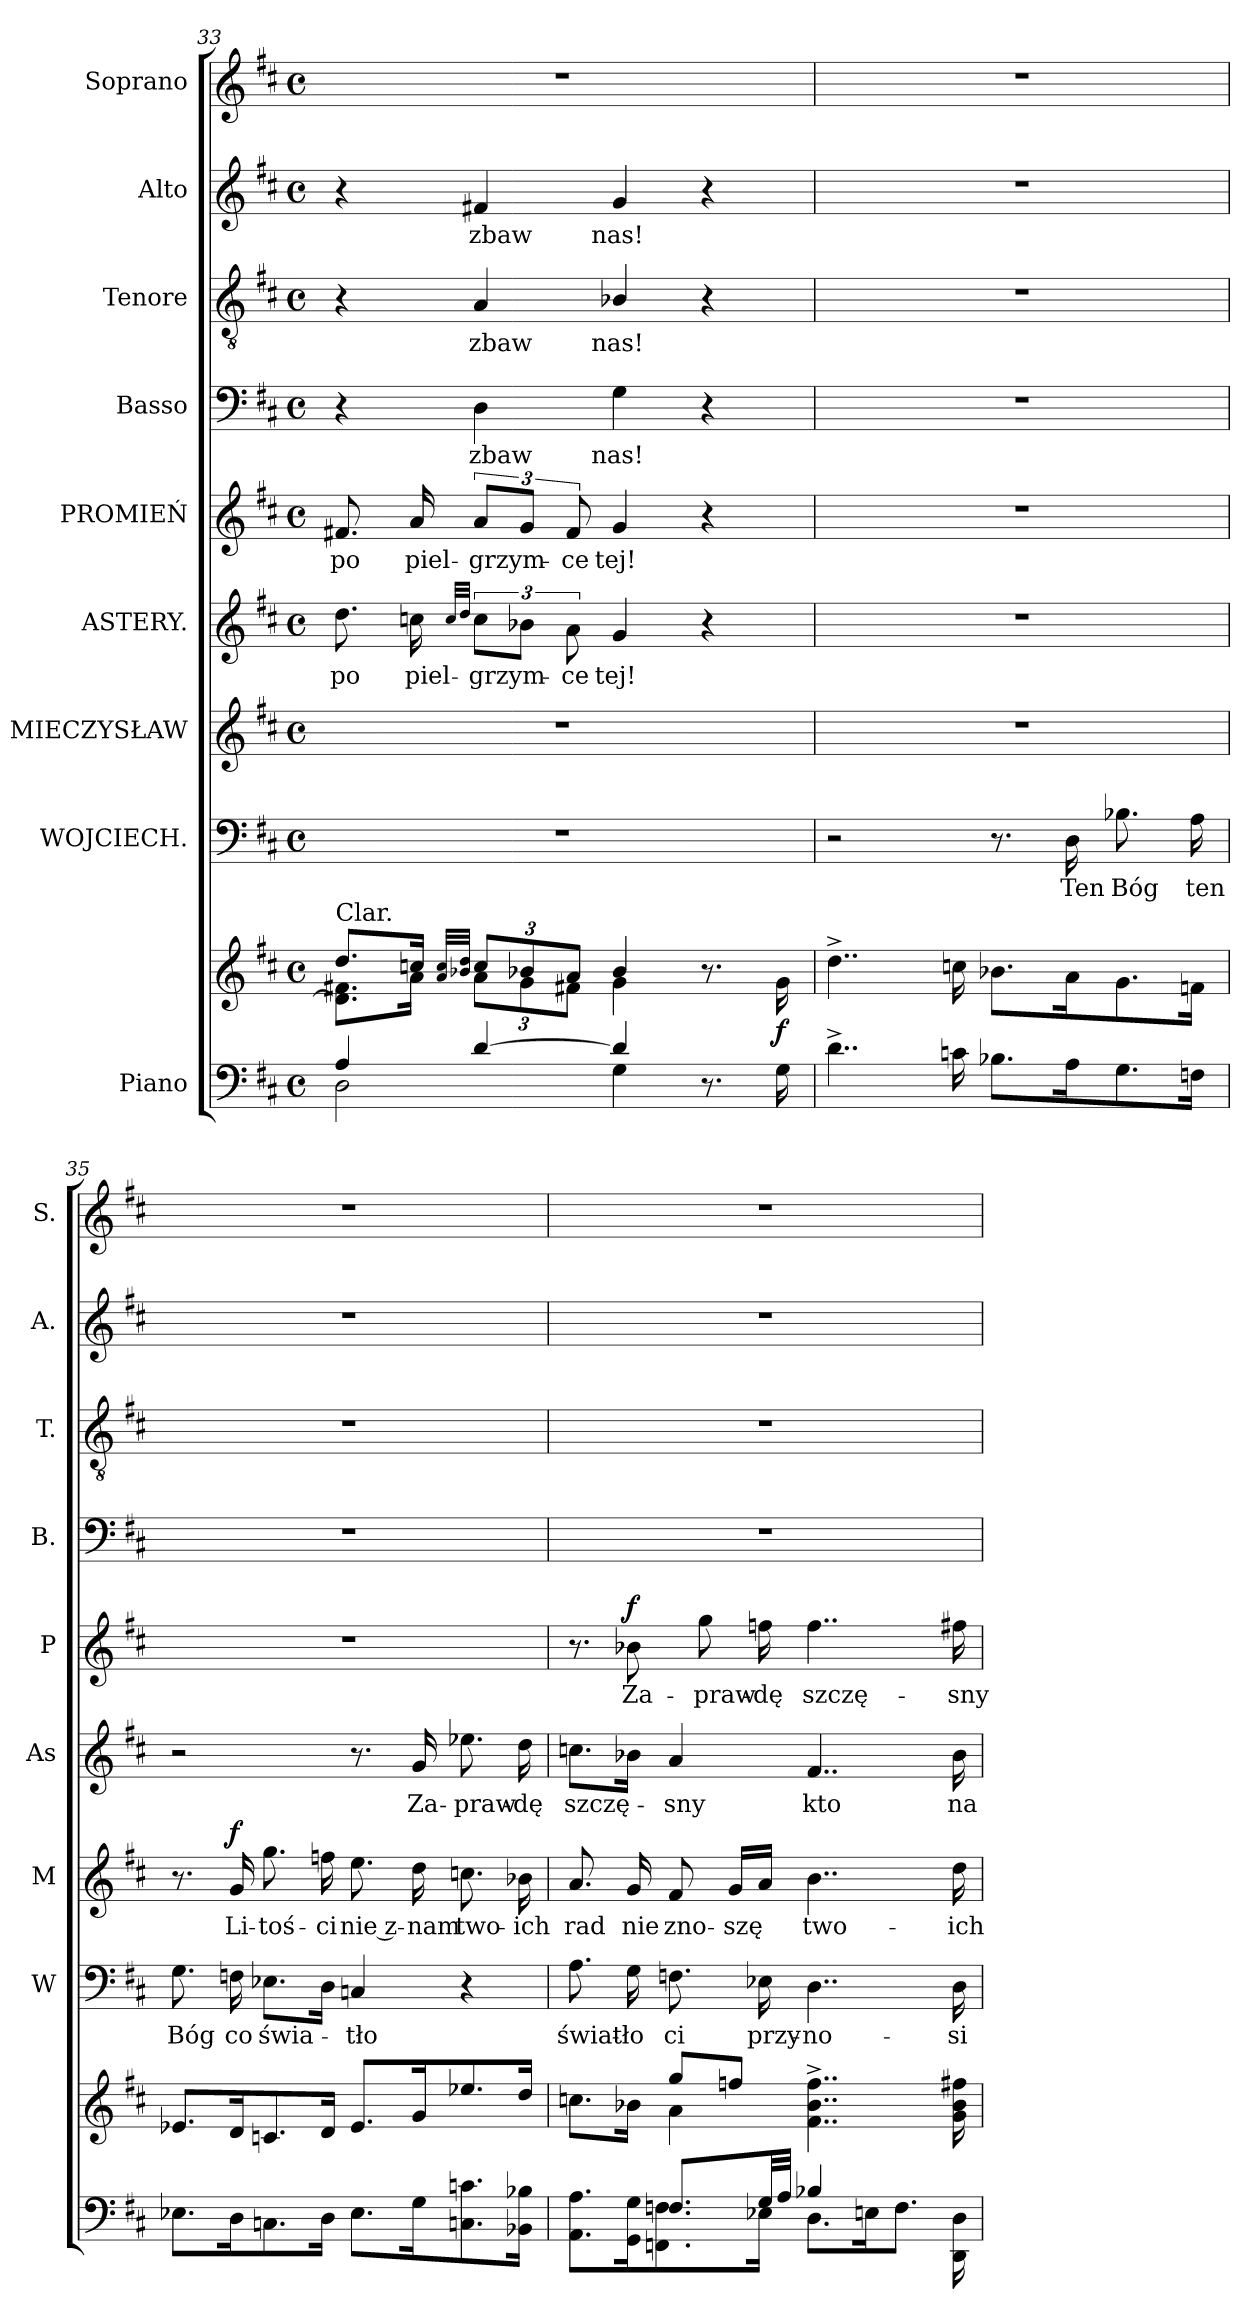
**kern	**kern	**dynam	**kern	**text	**kern	**text	**dynam	**kern	**text	**kern	**text	**dynam	**kern	**text	**kern	**text	**kern	**text	**kern
*part9	*part9	*part9	*part8	*part8	*part7	*part7	*part7	*part6	*part6	*part5	*part5	*part5	*part4	*part4	*part3	*part3	*part2	*part2	*part1
*staff10	*staff9	*staff9/10	*staff8	*staff8	*staff7	*staff7	*staff7	*staff6	*staff6	*staff5	*staff5	*staff5	*staff4	*staff4	*staff3	*staff3	*staff2	*staff2	*staff1
*I"Piano	*	*	*I"WOJCIECH.	*	*I"MIECZYSŁAW	*	*	*I"ASTERY.	*	*I"PROMIEŃ	*	*	*I"Basso	*	*I"Tenore	*	*I"Alto	*	*I"Soprano
*	*	*	*I'W	*	*I'M	*	*	*I'As	*	*I'P	*	*	*I'B.	*	*I'T.	*	*I'A.	*	*I'S.
*clefF4	*clefG2	*	*clefF4	*	*clefG2	*	*	*clefG2	*	*clefG2	*	*	*clefF4	*	*clefGv2	*	*clefG2	*	*clefG2
*k[f#c#]	*k[f#c#]	*	*k[f#c#]	*	*k[f#c#]	*	*	*k[f#c#]	*	*k[f#c#]	*	*	*k[f#c#]	*	*k[f#c#]	*	*k[f#c#]	*	*k[f#c#]
*D:	*D:	*	*D:	*	*D:	*	*	*D:	*	*D:	*	*	*D:	*	*D:	*	*D:	*	*D:
*M4/4	*M4/4	*	*M4/4	*	*M4/4	*	*	*M4/4	*	*M4/4	*	*	*M4/4	*	*M4/4	*	*M4/4	*	*M4/4
*met(c)	*met(c)	*	*met(c)	*	*met(c)	*	*	*met(c)	*	*met(c)	*	*	*met(c)	*	*met(c)	*	*met(c)	*	*met(c)
=33	=33	=33	=33	=33	=33	=33	=33	=33	=33	=33	=33	=33	=33	=33	=33	=33	=33	=33	=33
*^	*^	*	*	*	*	*	*	*	*	*	*	*	*	*	*	*	*	*	*
!	!	!LO:TX:a:t=Clar.	!	!	!	!	!	!	!	!	!	!	!	!	!	!	!	!	!	!	!
4A/	2D\	8.dd/L	8.d]\ 8.f#X\L	.	1r	.	1r	.	.	8.dd\	po	8.f#X/	po	.	4r	.	4r	.	4r	.	1r
.	.	16ccn/Jk	16a\Jk	.	.	.	.	.	.	16ccn\	piel-	16a/	piel-	.	.	.	.	.	.	.	.
.	.	32qqa/ 32qqcc/LLL	.	.	.	.	.	.	.	32qqcc/LLL	.	.	.	.	.	.	.	.	.	.	.
.	.	32qqb-X/ 32qqdd/JJJ	.	.	.	.	.	.	.	32qqdd/JJJ	.	.	.	.	.	.	.	.	.	.	.
[4d/	.	12cc/L	12a\L	.	.	.	.	.	.	12cc\L	-grzym-	12a/L	-grzym-	.	4D\	zbaw	4A/	zbaw	4f#X/	zbaw	.
.	.	12b-X/	12g\	.	.	.	.	.	.	12b-X\J	.	12g/J	.	.	.	.	.	.	.	.	.
.	.	12a/J	12f#X\J	.	.	.	.	.	.	12a\	-ce	12f#/	-ce	.	.	.	.	.	.	.	.
4d/]	4G\	4b-/	4g\	.	.	.	.	.	.	4g/	tej!	4g/	tej!	.	4G\	nas!	4B-X/	nas!	4g/	nas!	.
8.r	4ryy	8.r	4ryy	.	.	.	.	.	.	4r	.	4r	.	.	4r	.	4r	.	4r	.	.
16G\	.	16g\	.	f	.	.	.	.	.	.	.	.	.	.	.	.	.	.	.	.	.
*v	*v	*	*	*	*	*	*	*	*	*	*	*	*	*	*	*	*	*	*	*	*
*	*v	*v	*	*	*	*	*	*	*	*	*	*	*	*	*	*	*	*	*	*
=34	=34	=34	=34	=34	=34	=34	=34	=34	=34	=34	=34	=34	=34	=34	=34	=34	=34	=34	=34
4..d^\	4..dd^\	.	2r	.	1r	.	.	1r	.	1r	.	.	1r	.	1r	.	1r	.	1r
16cn\	16ccn\	.	.	.	.	.	.	.	.	.	.	.	.	.	.	.	.	.	.
8.B-X\L	8.b-X\L	.	8.r	.	.	.	.	.	.	.	.	.	.	.	.	.	.	.	.
16A\K	16a\K	.	16D\	Ten	.	.	.	.	.	.	.	.	.	.	.	.	.	.	.
8.G\	8.g\	.	8.B-X\	Bóg	.	.	.	.	.	.	.	.	.	.	.	.	.	.	.
16Fn\Jk	16fn\Jk	.	16A\	ten	.	.	.	.	.	.	.	.	.	.	.	.	.	.	.
=35	=35	=35	=35	=35	=35	=35	=35	=35	=35	=35	=35	=35	=35	=35	=35	=35	=35	=35	=35
8.E-X\L	8.e-X/L	.	8.G\	Bóg	8.r	.	.	2r	.	1r	.	.	1r	.	1r	.	1r	.	1r
!	!	!	!	!	!	!	!LO:DY:a	!	!	!	!	!	!	!	!	!	!	!	!
16D\K	16d/K	.	16Fn\	co	16g/	Li-	f	.	.	.	.	.	.	.	.	.	.	.	.
8.Cn\	8.cn/	.	8.E-X\L	świa-	8.gg\	-toś-	.	.	.	.	.	.	.	.	.	.	.	.	.
16D\Jk	16d/Jk	.	16D\Jk	.	16ffn\	-ci	.	.	.	.	.	.	.	.	.	.	.	.	.
8.E-\L	8.e-/L	.	4Cn/	-tło	8.ee\	nie z-	.	8.r	.	.	.	.	.	.	.	.	.	.	.
16G\K	16g/K	.	.	.	16dd\	-nam	.	16g/	Za-	.	.	.	.	.	.	.	.	.	.
8.Cn\ 8.cn\	8.ee-X/	.	4r	.	8.ccn\	two-	.	8.ee-X\	-praw-	.	.	.	.	.	.	.	.	.	.
16BB-X\ 16B-X\Jk	16dd/Jk	.	.	.	16b-X\	-ich	.	16dd\	-dę	.	.	.	.	.	.	.	.	.	.
=36	=36	=36	=36	=36	=36	=36	=36	=36	=36	=36	=36	=36	=36	=36	=36	=36	=36	=36	=36
*^	*^	*	*	*	*	*	*	*	*	*	*	*	*	*	*	*	*	*	*
4ryy	8.AA\ 8.A\L	8.ccn\L	4ryy	.	8.A\	świat-	8.a/	rad	.	8.ccn\L	szczę-	8.r	.	.	1r	.	1r	.	1r	.	1r
!	!	!	!	!	!	!	!	!	!	!	!	!	!	!LO:DY:a	!	!	!	!	!	!	!
.	16GG\ 16G\K	16b-X\Jk	.	.	16G\	-ło	16g/	nie	.	16b-X\Jk	.	8b-X\	Za-	f	.	.	.	.	.	.	.
8.Fn/L	8.FFn\ 8.F\	8gg/L	4a\	.	8.Fn\	ci	8f#/	zno-	.	4a/	-sny	.	.	.	.	.	.	.	.	.	.
.	.	.	.	.	.	.	.	.	.	.	.	8gg\	-praw-	.	.	.	.	.	.	.	.
.	.	8ffn/J	.	.	.	.	16g/LL	-szę	.	.	.	.	.	.	.	.	.	.	.	.	.
32G/LL	16E-X\Jk	.	.	.	16E-X\	przy-	16a/JJ	.	.	.	.	16ffn\	-dę	.	.	.	.	.	.	.	.
32A/JJJ	.	.	.	.	.	.	.	.	.	.	.	.	.	.	.	.	.	.	.	.	.
4B-X/	8.D\L	4..f#^\ 4..b-^\ 4..ff^\	2ryy	.	4..D\	-no-	4..b\	two-	.	4..f#/	kto	4..ff\	szczę-	.	.	.	.	.	.	.	.
.	16En\K	.	.	.	.	.	.	.	.	.	.	.	.	.	.	.	.	.	.	.	.
4ryy	8.F\J	.	.	.	.	.	.	.	.	.	.	.	.	.	.	.	.	.	.	.	.
.	16DD\ 16D\	16g\ 16b-\ 16ff#X\	.	.	16D\	-si	16dd\	-ich	.	16b-\	na	16ff#X\	-sny	.	.	.	.	.	.	.	.
*v	*v	*	*	*	*	*	*	*	*	*	*	*	*	*	*	*	*	*	*	*	*
*	*v	*v	*	*	*	*	*	*	*	*	*	*	*	*	*	*	*	*	*	*
=	=	=	=	=	=	=	=	=	=	=	=	=	=	=	=	=	=	=	=
*-	*-	*-	*-	*-	*-	*-	*-	*-	*-	*-	*-	*-	*-	*-	*-	*-	*-	*-	*-
